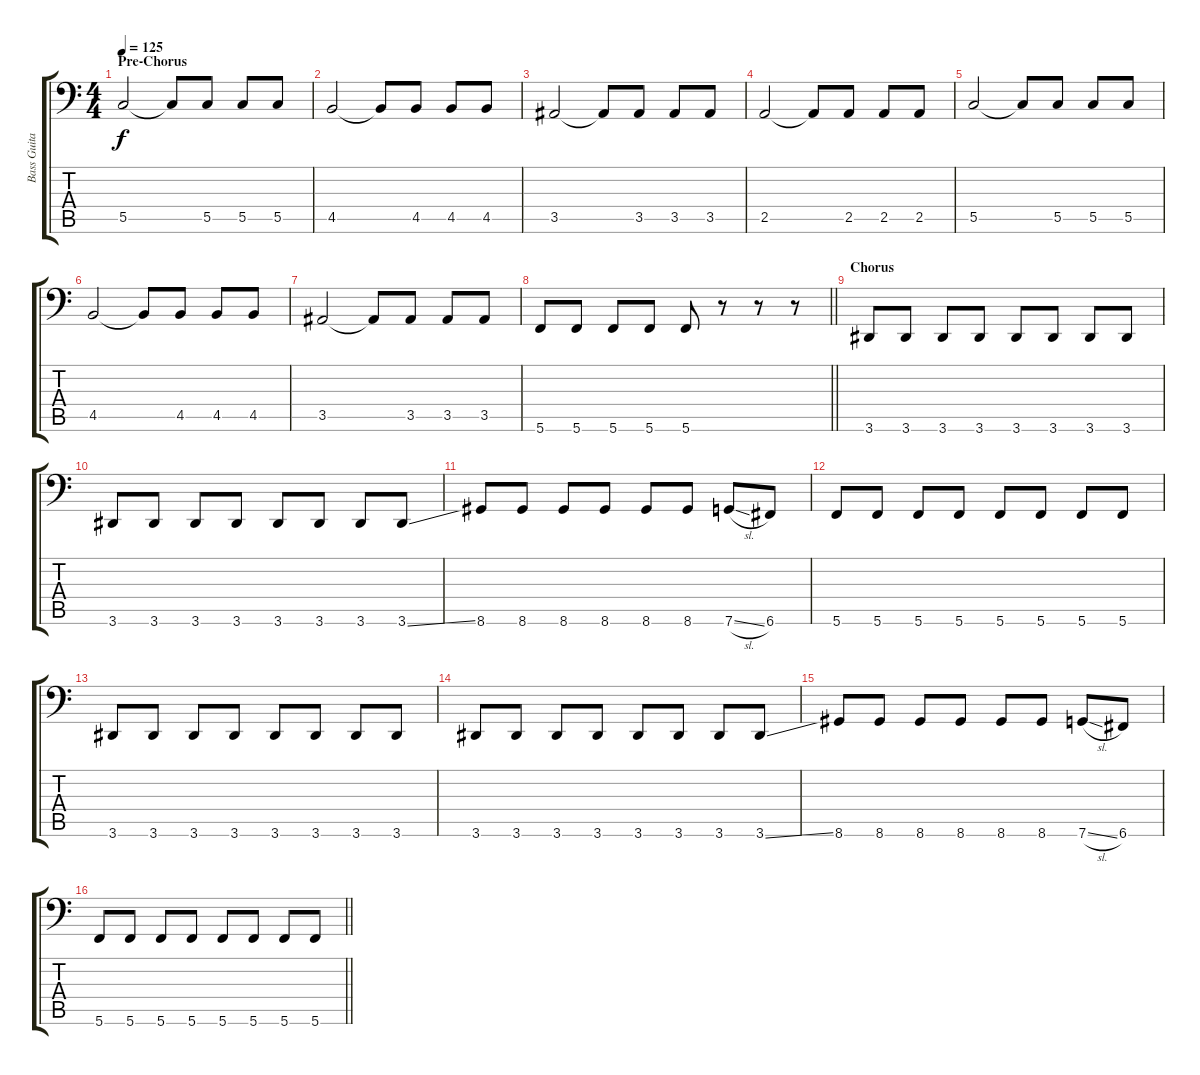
\track ("Bass Guitar " "Bass Guita") {instrument electricbasspick}
\staff {score tabs}
\tuning (D3 A2 F2 C2 G1 C1) {hide}
\ts (4 4)
\section ("" "Pre-Chorus")
\tempo 125
\clef f4
\ks c
5.5.2{dy f} 5.5{t}.8 5.5.8 5.5.8 5.5.8 |
4.5.2 4.5{t}.8 4.5.8 4.5.8 4.5.8 |
3.5.2 3.5{t}.8 3.5.8 3.5.8 3.5.8 |
2.5.2 2.5{t}.8 2.5.8 2.5.8 2.5.8 |
5.5.2 5.5{t}.8 5.5.8 5.5.8 5.5.8 |
4.5.2 4.5{t}.8 4.5.8 4.5.8 4.5.8 |
3.5.2 3.5{t}.8 3.5.8 3.5.8 3.5.8 |
\barLineRight lightlight
5.6.8 5.6.8 5.6.8 5.6.8 5.6.8 r.8 r.8 r.8 |
\section ("" "Chorus")
3.6.8 3.6.8 3.6.8 3.6.8 3.6.8 3.6.8 3.6.8 3.6.8 |
3.6.8 3.6.8 3.6.8 3.6.8 3.6.8 3.6.8 3.6.8 3.6{ss}.8 |
8.6.8 8.6.8 8.6.8 8.6.8 8.6.8 8.6.8 7.6{sl}.8 6.6.8 |
5.6.8 5.6.8 5.6.8 5.6.8 5.6.8 5.6.8 5.6.8 5.6.8 |
3.6.8 3.6.8 3.6.8 3.6.8 3.6.8 3.6.8 3.6.8 3.6.8 |
3.6.8 3.6.8 3.6.8 3.6.8 3.6.8 3.6.8 3.6.8 3.6{ss}.8 |
8.6.8 8.6.8 8.6.8 8.6.8 8.6.8 8.6.8 7.6{sl}.8 6.6.8 |
\barLineRight lightlight
5.6.8 5.6.8 5.6.8 5.6.8 5.6.8 5.6.8 5.6.8 5.6.8
